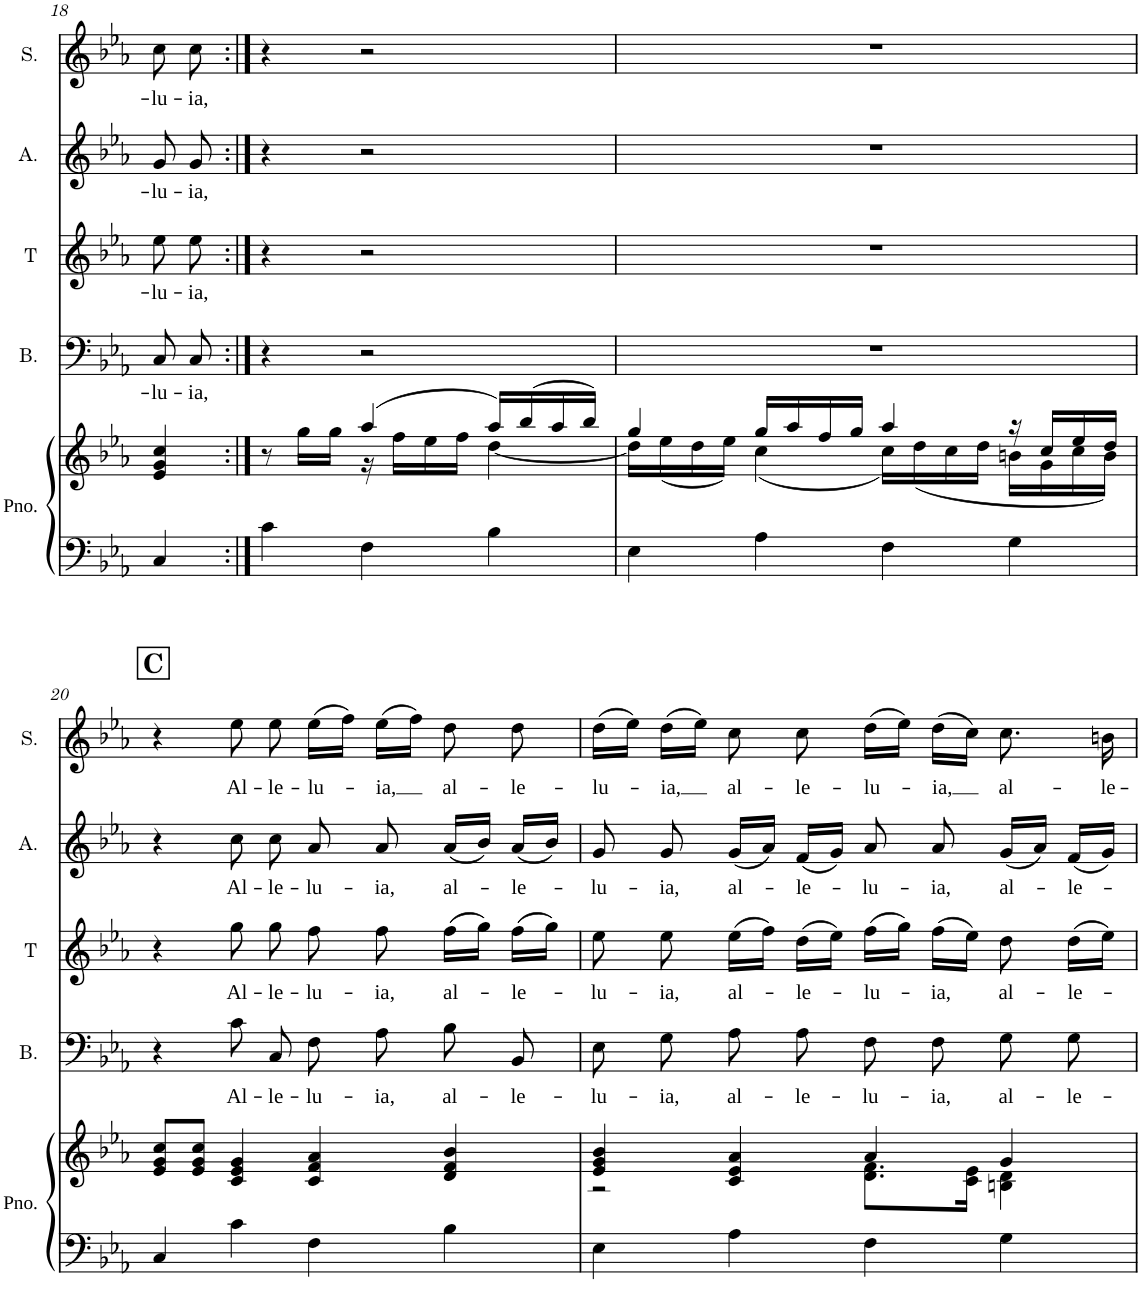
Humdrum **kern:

**kern	**kern	**kern	**text	**kern	**text	**kern	**text	**kern	**text
*part5	*part5	*part4	*part4	*part3	*part3	*part2	*part2	*part1	*part1
*staff6	*staff5	*staff4	*staff4	*staff3	*staff3	*staff2	*staff2	*staff1	*staff1
*I"Piano	*	*I"Basse	*	*I"Ténor	*	*I"Alto	*	*I"Soprano	*
*I'Pno.	*	*I'B.	*	*I'T	*	*I'A.	*	*I'S.	*
!!LO:PB:g=z
*clefF4	*clefG2	*clefF4	*	*clefG2	*	*clefG2	*	*clefG2	*
*k[b-e-a-]	*k[b-e-a-]	*k[b-e-a-]	*	*k[b-e-a-]	*	*k[b-e-a-]	*	*k[b-e-a-]	*
*M4/4	*M4/4	*M4/4	*	*M4/4	*	*M4/4	*	*M4/4	*
==18	==18	=18	=18	=18	=18	=18	=18	=18	=18
*	*^	*	*	*	*	*	*	*	*
!	!	!	!	!LO:LY:b	!	!LO:LY:b	!	!LO:LY:b	!	!LO:LY:b
4C/	4e-/ 4g/ 4cc/	2ryy	8C/L	-lu-	8ee-\	-lu-	8g/	-lu-	8cc\	-lu-
!	!	!	!	!LO:LY:b	!	!LO:LY:b	!	!LO:LY:b	!	!LO:LY:b
.	.	.	8C/J	-ia,	8ee-\	-ia,	8g/	-ia,	8cc\	-ia,
4c\	8r	.	4r	.	4r	.	4r	.	4r	.
.	16gg\LL	.	.	.	.	.	.	.	.	.
.	16gg\JJ	.	.	.	.	.	.	.	.	.
4F\	(4aa-/	16r	2r	.	2r	.	2r	.	2r	.
.	.	16ff\LL	.	.	.	.	.	.	.	.
.	.	16ee-\	.	.	.	.	.	.	.	.
.	.	16ff\JJ	.	.	.	.	.	.	.	.
4B-\	16aa-/LL)	[4dd\	.	.	.	.	.	.	.	.
.	(16bb-/	.	.	.	.	.	.	.	.	.
.	16aa-/	.	.	.	.	.	.	.	.	.
.	16bb-/JJ)	.	.	.	.	.	.	.	.	.
=19	=19	=19	=19	=19	=19	=19	=19	=19	=19	=19
4E-\	4gg/	16dd\LL]	1r	.	1r	.	1r	.	1r	.
.	.	(16ee-\	.	.	.	.	.	.	.	.
.	.	16dd\	.	.	.	.	.	.	.	.
.	.	16ee-\JJ)	.	.	.	.	.	.	.	.
4A-\	16gg/LL	(4cc\	.	.	.	.	.	.	.	.
.	16aa-/	.	.	.	.	.	.	.	.	.
.	16ff/	.	.	.	.	.	.	.	.	.
.	16gg/JJ	.	.	.	.	.	.	.	.	.
4F\	4aa-/	16cc\LL)	.	.	.	.	.	.	.	.
.	.	(16dd\	.	.	.	.	.	.	.	.
.	.	16cc\	.	.	.	.	.	.	.	.
.	.	16dd\JJ	.	.	.	.	.	.	.	.
4G\	16r	16bn\LL	.	.	.	.	.	.	.	.
.	16cc/LL	16g\	.	.	.	.	.	.	.	.
.	16ee-/	16cc\	.	.	.	.	.	.	.	.
.	16dd/JJ	16b\JJ)	.	.	.	.	.	.	.	.
*	*v	*v	*	*	*	*	*	*	*	*
!!LO:LB:g=z
!!LO:REH:place=s1:a:B:cj:fs=14:t=C
=20	=20	=20	=20	=20	=20	=20	=20	=20	=20
4C/	8e-/ 8g/ 8cc/L	4r	.	4r	.	4r	.	4r	.
.	8e-/ 8g/ 8cc/J	.	.	.	.	.	.	.	.
!	!	!	!LO:LY:b	!	!LO:LY:b	!	!LO:LY:b	!	!LO:LY:b
4c\	4c/ 4e-/ 4g/	8c\L	Al-	8gg\	Al-	8cc\	Al-	8ee-\	Al-
!	!	!	!LO:LY:b	!	!LO:LY:b	!	!LO:LY:b	!	!LO:LY:b
.	.	8C\J	-le-	8gg\	-le-	8cc\	-le-	8ee-\	-le-
!	!	!	!LO:LY:b	!	!LO:LY:b	!	!LO:LY:b	!	!LO:LY:b
4F\	4c/ 4f/ 4a-/	8F\L	-lu-	8ff\	-lu-	8a-/	-lu-	(16ee-\LL	-lu-
.	.	.	.	.	.	.	.	16ff\JJ)	.
!	!	!	!LO:LY:b	!	!LO:LY:b	!	!LO:LY:b	!	!LO:LY:b
.	.	8A-\J	-ia,	8ff\	-ia,	8a-/	-ia,	(16ee-\LL	-ia,
.	.	.	.	.	.	.	.	16ff\JJ)	.
!	!	!	!LO:LY:b	!	!LO:LY:b	!	!LO:LY:b	!	!LO:LY:b
4B-\	4d/ 4f/ 4b-/	8B-\L	al-	(16ff\LL	al-	(16a-/LL	al-	8dd\	al-
.	.	.	.	16gg\JJ)	.	16b-/JJ)	.	.	.
!	!	!	!LO:LY:b	!	!LO:LY:b	!	!LO:LY:b	!	!LO:LY:b
.	.	8BB-\J	-le-	(16ff\LL	-le-	(16a-/LL	-le-	8dd\	-le-
.	.	.	.	16gg\JJ)	.	16b-/JJ)	.	.	.
=21	=21	=21	=21	=21	=21	=21	=21	=21	=21
*	*^	*	*	*	*	*	*	*	*
!	!	!	!	!LO:LY:b	!	!LO:LY:b	!	!LO:LY:b	!	!LO:LY:b
4E-\	4e-/ 4g/ 4b-/	2r	8E-\L	-lu-	8ee-\	-lu-	8g/	-lu-	(16dd\LL	-lu-
.	.	.	.	.	.	.	.	.	16ee-\JJ)	.
!	!	!	!	!LO:LY:b	!	!LO:LY:b	!	!LO:LY:b	!	!LO:LY:b
.	.	.	8G\J	-ia,	8ee-\	-ia,	8g/	-ia,	(16dd\LL	-ia,
.	.	.	.	.	.	.	.	.	16ee-\JJ)	.
!	!	!	!	!LO:LY:b	!	!LO:LY:b	!	!LO:LY:b	!	!LO:LY:b
4A-\	4c/ 4e-/ 4a-/	.	8A-\L	al-	(16ee-\LL	al-	(16g/LL	al-	8cc\	al-
.	.	.	.	.	16ff\JJ)	.	16a-/JJ)	.	.	.
!	!	!	!	!LO:LY:b	!	!LO:LY:b	!	!LO:LY:b	!	!LO:LY:b
.	.	.	8A-\J	-le-	(16dd\LL	-le-	(16f/LL	-le-	8cc\	-le-
.	.	.	.	.	16ee-\JJ)	.	16g/JJ)	.	.	.
!	!	!	!	!LO:LY:b	!	!LO:LY:b	!	!LO:LY:b	!	!LO:LY:b
4F\	4a-/	8.d\ 8.f\L	8F\L	-lu-	(16ff\LL	-lu-	8a-/	-lu-	(16dd\LL	-lu-
.	.	.	.	.	16gg\JJ)	.	.	.	16ee-\JJ)	.
!	!	!	!	!LO:LY:b	!	!LO:LY:b	!	!LO:LY:b	!	!LO:LY:b
.	.	.	8F\J	-ia,	(16ff\LL	-ia,	8a-/	-ia,	(16dd\LL	-ia,
.	.	16c\ 16e-\Jk	.	.	16ee-\JJ)	.	.	.	16cc\JJ)	.
!	!	!	!	!LO:LY:b	!	!LO:LY:b	!	!LO:LY:b	!	!LO:LY:b
4G\	4g/	4Bn\ 4d\	8G\L	al-	8dd\	al-	(16g/LL	al-	8.cc\	al-
.	.	.	.	.	.	.	16a-/JJ)	.	.	.
!	!	!	!	!LO:LY:b	!	!LO:LY:b	!	!LO:LY:b	!	!
.	.	.	8G\J	-le-	(16dd\LL	-le-	(16f/LL	-le-	.	.
!	!	!	!	!	!	!	!	!	!	!LO:LY:b
.	.	.	.	.	16ee-\JJ)	.	16g/JJ)	.	16bn\	-le-
*	*v	*v	*	*	*	*	*	*	*	*
=	=	=	=	=	=	=	=	=	=
*-	*-	*-	*-	*-	*-	*-	*-	*-	*-
